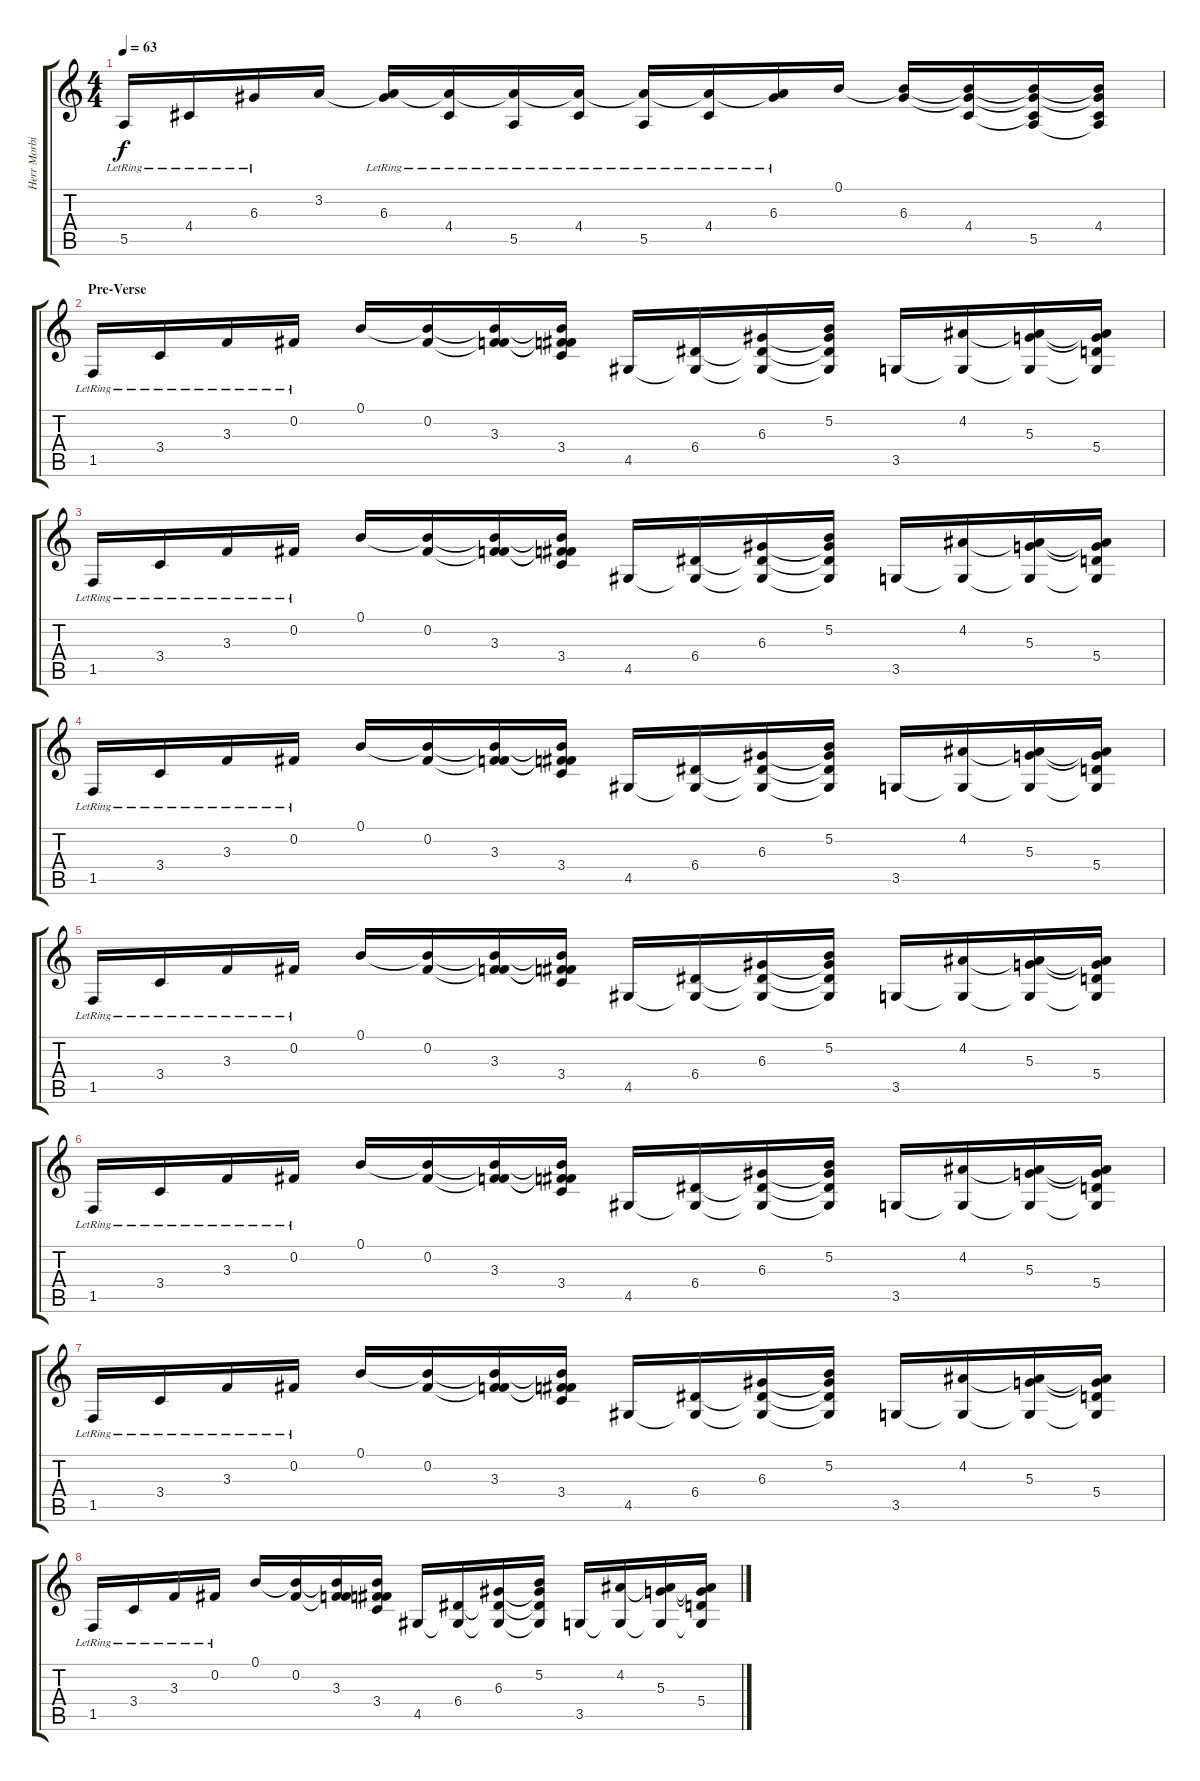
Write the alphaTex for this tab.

\track ("Herr Morbid" "Herr Morbi") {instrument distortionguitar}
\staff {score tabs}
\tuning (B3 Gb3 D3 A2 E2 B1) {hide}
\ts (4 4)
\tempo 63
\clef g2
\ks c
5.5{lr}.16{dy f} 4.4{lr}.16 6.3{lr}.16 3.2.16 (3.2{t} 6.3{lr}).16 (3.2{t} 4.4{lr}).16 (3.2{t} 5.5{lr}).16 (3.2{t} 4.4{lr}).16 (3.2{t} 5.5{lr}).16 (3.2{t} 4.4{lr}).16 (3.2{t} 6.3{lr}).16 0.1.16 (0.1{t} 6.3).16 (0.1{t} 6.3{t} 4.4).16 (0.1{t} 6.3{t} 4.4{t} 5.5).16 (0.1{t} 6.3{t} 4.4 5.5{t}).16 |
\section ("" "Pre-Verse")
1.5{lr}.16 3.4{lr}.16 3.3{lr}.16 0.2{lr}.16 0.1.16 (0.1{t} 0.2).16 (0.1{t} 0.2{t} 3.3).16 (0.1{t} 0.2{t} 3.3{t} 3.4).16 4.5.16 (6.4 4.5{t}).16 (6.3 6.4{t} 4.5{t}).16 (5.2 6.3{t} 6.4{t} 4.5{t}).16 3.5.16 (4.2 3.5{t}).16 (4.2{t} 5.3 3.5{t}).16 (4.2{t} 5.3{t} 5.4 3.5{t}).16 |
1.5{lr}.16 3.4{lr}.16 3.3{lr}.16 0.2{lr}.16 0.1.16 (0.1{t} 0.2).16 (0.1{t} 0.2{t} 3.3).16 (0.1{t} 0.2{t} 3.3{t} 3.4).16 4.5.16 (6.4 4.5{t}).16 (6.3 6.4{t} 4.5{t}).16 (5.2 6.3{t} 6.4{t} 4.5{t}).16 3.5.16 (4.2 3.5{t}).16 (4.2{t} 5.3 3.5{t}).16 (4.2{t} 5.3{t} 5.4 3.5{t}).16 |
1.5{lr}.16 3.4{lr}.16 3.3{lr}.16 0.2{lr}.16 0.1.16 (0.1{t} 0.2).16 (0.1{t} 0.2{t} 3.3).16 (0.1{t} 0.2{t} 3.3{t} 3.4).16 4.5.16 (6.4 4.5{t}).16 (6.3 6.4{t} 4.5{t}).16 (5.2 6.3{t} 6.4{t} 4.5{t}).16 3.5.16 (4.2 3.5{t}).16 (4.2{t} 5.3 3.5{t}).16 (4.2{t} 5.3{t} 5.4 3.5{t}).16 |
1.5{lr}.16 3.4{lr}.16 3.3{lr}.16 0.2{lr}.16 0.1.16 (0.1{t} 0.2).16 (0.1{t} 0.2{t} 3.3).16 (0.1{t} 0.2{t} 3.3{t} 3.4).16 4.5.16 (6.4 4.5{t}).16 (6.3 6.4{t} 4.5{t}).16 (5.2 6.3{t} 6.4{t} 4.5{t}).16 3.5.16 (4.2 3.5{t}).16 (4.2{t} 5.3 3.5{t}).16 (4.2{t} 5.3{t} 5.4 3.5{t}).16 |
1.5{lr}.16 3.4{lr}.16 3.3{lr}.16 0.2{lr}.16 0.1.16 (0.1{t} 0.2).16 (0.1{t} 0.2{t} 3.3).16 (0.1{t} 0.2{t} 3.3{t} 3.4).16 4.5.16 (6.4 4.5{t}).16 (6.3 6.4{t} 4.5{t}).16 (5.2 6.3{t} 6.4{t} 4.5{t}).16 3.5.16 (4.2 3.5{t}).16 (4.2{t} 5.3 3.5{t}).16 (4.2{t} 5.3{t} 5.4 3.5{t}).16 |
1.5{lr}.16 3.4{lr}.16 3.3{lr}.16 0.2{lr}.16 0.1.16 (0.1{t} 0.2).16 (0.1{t} 0.2{t} 3.3).16 (0.1{t} 0.2{t} 3.3{t} 3.4).16 4.5.16 (6.4 4.5{t}).16 (6.3 6.4{t} 4.5{t}).16 (5.2 6.3{t} 6.4{t} 4.5{t}).16 3.5.16 (4.2 3.5{t}).16 (4.2{t} 5.3 3.5{t}).16 (4.2{t} 5.3{t} 5.4 3.5{t}).16 |
1.5{lr}.16 3.4{lr}.16 3.3{lr}.16 0.2{lr}.16 0.1.16 (0.1{t} 0.2).16 (0.1{t} 0.2{t} 3.3).16 (0.1{t} 0.2{t} 3.3{t} 3.4).16 4.5.16 (6.4 4.5{t}).16 (6.3 6.4{t} 4.5{t}).16 (5.2 6.3{t} 6.4{t} 4.5{t}).16 3.5.16 (4.2 3.5{t}).16 (4.2{t} 5.3 3.5{t}).16 (4.2{t} 5.3{t} 5.4 3.5{t}).16
